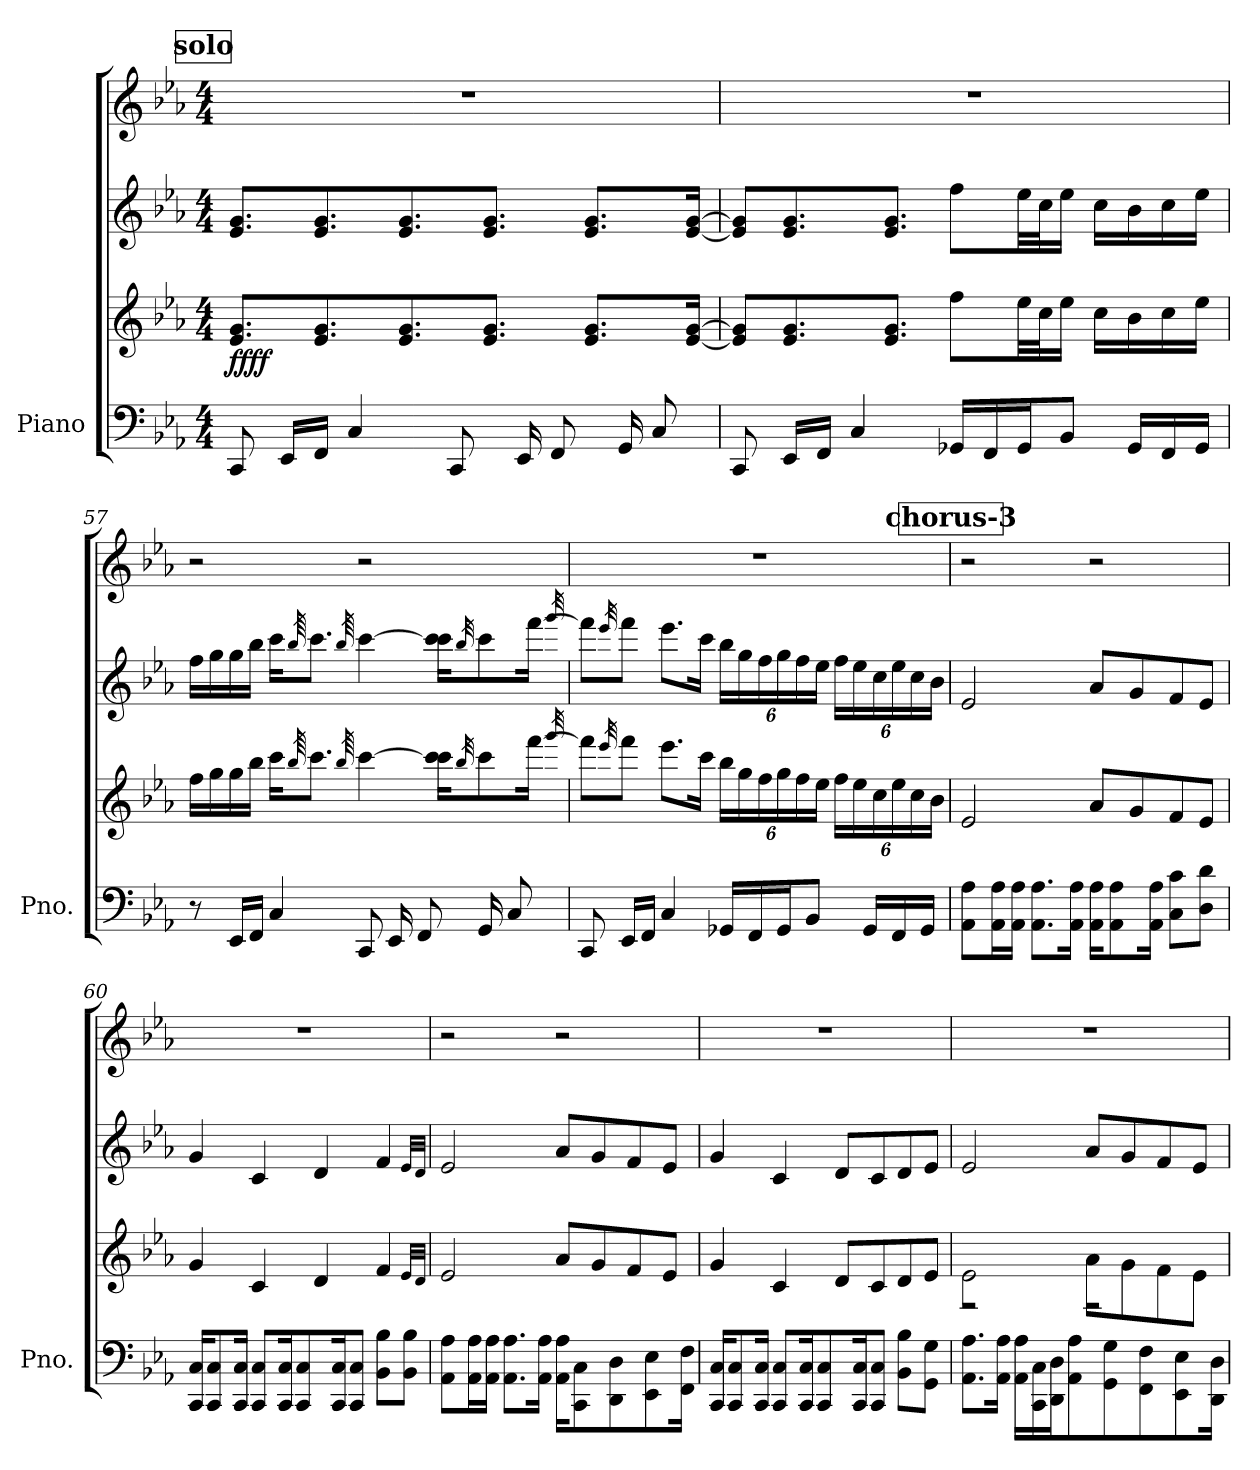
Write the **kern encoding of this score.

**kern	**kern	**kern	**kern	**dynam
*part1	*part1	*part1	*part1	*part1
*staff4	*staff3	*staff2	*staff1	*staff1/2/3/4
*I"Piano	*	*	*	*
*I'Pno.	*	*	*	*
*clefF4	*clefG2	*clefG2	*clefG2	*
*k[b-e-a-]	*k[b-e-a-]	*k[b-e-a-]	*k[b-e-a-]	*
*M4/4	*M4/4	*M4/4	*M4/4	*
!!LO:REH:place=s1:a:B:t=solo
=55	=55	=55	=55	=55
!	!	!	!	!LO:DY:b=3
!	!	!	!	!LO:DY:n=1:b=2
8CC/	8.e-/ 8.g/L	8.e-/ 8.g/L	1r	ff ff
16EE-/LL	.	.	.	.
16FF/JJ	8.e-/ 8.g/	8.e-/ 8.g/	.	.
4C/	.	.	.	.
.	8.e-/ 8.g/	8.e-/ 8.g/	.	.
8CC/	.	.	.	.
.	8.e-/ 8.g/J	8.e-/ 8.g/J	.	.
16EE-/	.	.	.	.
8FF/	.	.	.	.
.	8.e-/ 8.g/L	8.e-/ 8.g/L	.	.
16GG/	.	.	.	.
8C/	.	.	.	.
.	[16e-/ [16g/Jk	[16e-/ [16g/Jk	.	.
!!LO:LB:g=z
=56	=56	=56	=56	=56
8CC/	8e-/] 8g/]L	8e-/] 8g/]L	1r	.
16EE-/LL	8.e-/ 8.g/	8.e-/ 8.g/	.	.
16FF/JJ	.	.	.	.
4C/	.	.	.	.
.	8.e-/ 8.g/J	8.e-/ 8.g/J	.	.
16GG-X/LL	8ff\L	8ff\L	.	.
16FF/	.	.	.	.
16GG-/J	32ee-\LL	32ee-\LL	.	.
.	32cc\J	32cc\J	.	.
8BB-/J	16ee-\JJ	16ee-\JJ	.	.
.	16cc\LL	16cc\LL	.	.
16GG-/LL	16b-\	16b-\	.	.
16FF/	16cc\	16cc\	.	.
16GG-/JJ	16ee-\JJ	16ee-\JJ	.	.
=57	=57	=57	=57	=57
8r	16ff\LL	16ff\LL	2r	.
.	16gg\	16gg\	.	.
16EE-/LL	16gg\	16gg\	.	.
16FF/JJ	16bb-\JJ	16bb-\JJ	.	.
4C/	16ccc\KL	16ccc\KL	.	.
.	64qbb-/	64qbb-/	.	.
.	8.ccc\J	8.ccc\J	.	.
.	64qbb-/	64qbb-/	.	.
8CC/	[4ccc\	[4ccc\	2r	.
16EE-/	.	.	.	.
8FF/	.	.	.	.
.	16ccc\] 16ccc\KL	16ccc\] 16ccc\KL	.	.
.	32qbb-/	32qbb-/	.	.
16GG/	8ccc\	8ccc\	.	.
8C/	.	.	.	.
.	[16fff\Jk	[16fff\Jk	.	.
.	32qggg/	32qggg/	.	.
!!LO:PB:g=z
=58	=58	=58	=58	=58
8CC/	8fff\L]	8fff\L]	1r	.
.	32qeee-/	32qeee-/	.	.
16EE-/LL	8fff\J	8fff\J	.	.
16FF/JJ	.	.	.	.
4C/	8.eee-\L	8.eee-\L	.	.
.	16ccc\Jk	16ccc\Jk	.	.
*	*Xbrackettup	*Xbrackettup	*	*
16GG-X/LL	24bb-\LL	24bb-\LL	.	.
.	24gg\	24gg\	.	.
16FF/	.	.	.	.
.	24ff\	24ff\	.	.
16GG-/J	24gg\	24gg\	.	.
.	24ff\	24ff\	.	.
8BB-/J	.	.	.	.
.	24ee-\JJ	24ee-\JJ	.	.
.	24ff\LL	24ff\LL	.	.
.	24ee-\	24ee-\	.	.
16GG-/LL	.	.	.	.
.	24cc\	24cc\	.	.
16FF/	24ee-\	24ee-\	.	.
.	24cc\	24cc\	.	.
16GG-/JJ	.	.	.	.
.	24b-\JJ	24b-\JJ	.	.
!!LO:REH:place=s1:a:B:t=chorus-3
=59	=59	=59	=59	=59
8AA-\ 8A-\L	2e-/	2e-/	2r	.
16AA-\ 16A-\L	.	.	.	.
16AA-\ 16A-\JJ	.	.	.	.
8.AA-\ 8.A-\L	.	.	.	.
16AA-\ 16A-\Jk	.	.	.	.
16AA-\ 16A-\KL	8a-/L	8a-/L	2r	.
8AA-\ 8A-\	.	.	.	.
.	8g/	8g/	.	.
16AA-\ 16A-\Jk	.	.	.	.
8C\ 8c\L	8f/	8f/	.	.
8D\ 8d\J	8e-/J	8e-/J	.	.
=60	=60	=60	=60	=60
16CC/ 16C/KL	4g/	4g/	1r	.
8CC/ 8C/	.	.	.	.
16CC/ 16C/Jk	.	.	.	.
8CC/ 8C/L	4c/	4c/	.	.
16CC/ 16C/K	.	.	.	.
8CC/ 8C/	.	.	.	.
.	4d/	4d/	.	.
16CC/ 16C/K	.	.	.	.
8CC/ 8C/J	.	.	.	.
8BB-\ 8B-\L	4f/	4f/	.	.
8BB-\ 8B-\J	.	.	.	.
.	32qe-/LLL	32qe-/LLL	.	.
.	32qd/JJJ	32qd/JJJ	.	.
!!LO:LB:g=z
=61	=61	=61	=61	=61
8AA-\ 8A-\L	2e-/	2e-/	2r	.
16AA-\ 16A-\L	.	.	.	.
16AA-\ 16A-\JJ	.	.	.	.
8.AA-\ 8.A-\L	.	.	.	.
16AA-\ 16A-\Jk	.	.	.	.
16AA-\ 16A-\KL	8a-/L	8a-/L	2r	.
8CC\ 8C\	.	.	.	.
.	8g/	8g/	.	.
8DD\ 8D\	.	.	.	.
.	8f/	8f/	.	.
8EE-\ 8E-\	.	.	.	.
.	8e-/J	8e-/J	.	.
16FF\ 16F\Jk	.	.	.	.
=62	=62	=62	=62	=62
16CC/ 16C/KL	4g/	4g/	1r	.
8CC/ 8C/	.	.	.	.
16CC/ 16C/Jk	.	.	.	.
8CC/ 8C/L	4c/	4c/	.	.
16CC/ 16C/K	.	.	.	.
8CC/ 8C/	.	.	.	.
.	8d/L	8d/L	.	.
16CC/ 16C/K	.	.	.	.
8CC/ 8C/J	8c/	8c/	.	.
8BB-\ 8B-\L	8d/	8d/	.	.
8GG\ 8G\J	8e-/J	8e-/J	.	.
=63	=63	=63	=63	=63
*	*^	*	*	*
8.AA-\ 8.A-\L	2e-\	2r	2e-/	1r	.
16AA-\ 16A-\Jk	.	.	.	.	.
16AA-\ 16A-\LL	.	.	.	.	.
16CC\ 16C\	.	.	.	.	.
16DD\ 16D\J	.	.	.	.	.
8AA-\ 8A-\	.	.	.	.	.
.	8a-\L	2r	8a-/L	.	.
8GG\ 8G\	.	.	.	.	.
.	8g\	.	8g/	.	.
8FF\ 8F\	.	.	.	.	.
.	8f\	.	8f/	.	.
8EE-\ 8E-\	.	.	.	.	.
.	8e-\J	.	8e-/J	.	.
16DD\ 16D\Jk	.	.	.	.	.
*	*v	*v	*	*	*
=	=	=	=	=
*-	*-	*-	*-	*-
